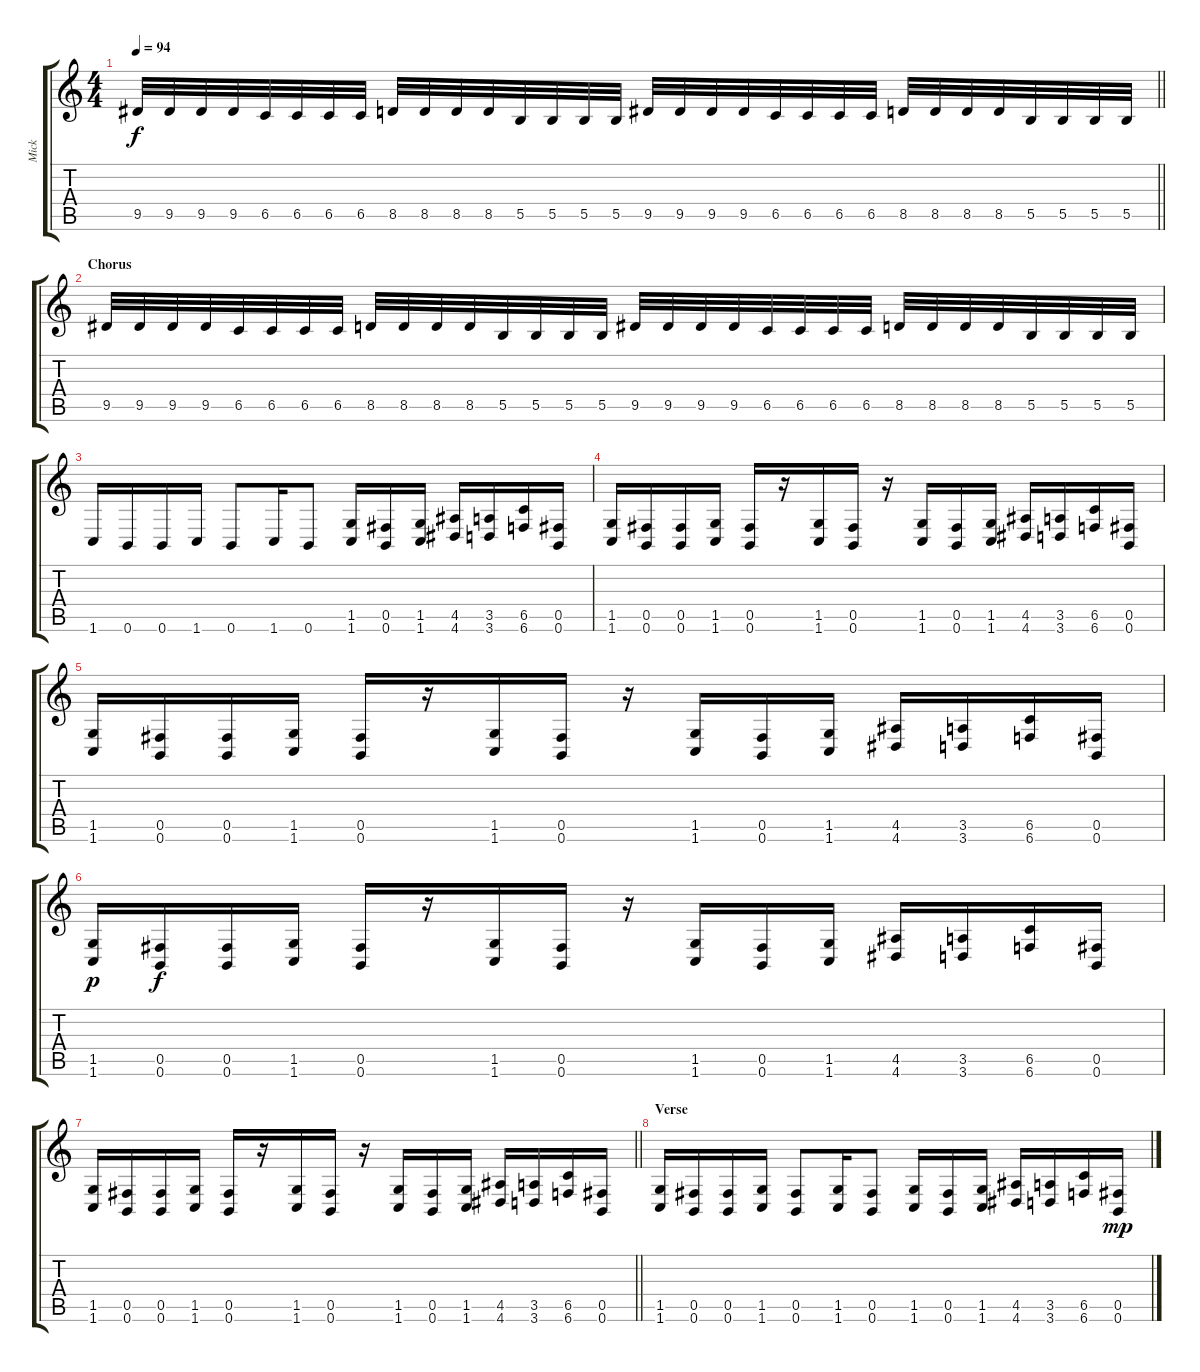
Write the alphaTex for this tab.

\track ("Mick" "Mick") {instrument distortionguitar}
\staff {score tabs}
\tuning (Db4 Ab3 E3 B2 Gb2 B1) {hide}
\ts (4 4)
\tempo 94
\clef g2
\barLineRight lightlight
\ks c
9.5.32{dy f} 9.5.32 9.5.32 9.5.32 6.5.32 6.5.32 6.5.32 6.5.32 8.5.32 8.5.32 8.5.32 8.5.32 5.5.32 5.5.32 5.5.32 5.5.32 9.5.32 9.5.32 9.5.32 9.5.32 6.5.32 6.5.32 6.5.32 6.5.32 8.5.32 8.5.32 8.5.32 8.5.32 5.5.32 5.5.32 5.5.32 5.5.32 |
\section ("" "Chorus")
9.5.32 9.5.32 9.5.32 9.5.32 6.5.32 6.5.32 6.5.32 6.5.32 8.5.32 8.5.32 8.5.32 8.5.32 5.5.32 5.5.32 5.5.32 5.5.32 9.5.32 9.5.32 9.5.32 9.5.32 6.5.32 6.5.32 6.5.32 6.5.32 8.5.32 8.5.32 8.5.32 8.5.32 5.5.32 5.5.32 5.5.32 5.5.32 |
1.6.16 0.6.16 0.6.16 1.6.16 0.6.8 1.6.16 0.6.8 (1.5 1.6).16 (0.5 0.6).16 (1.5 1.6).16 (4.5 4.6).16 (3.5 3.6).16 (6.5 6.6).16 (0.5 0.6).16 |
(1.5 1.6).16 (0.5 0.6).16 (0.5 0.6).16 (1.5 1.6).16 (0.5 0.6).16 r.16 (1.5 1.6).16 (0.5 0.6).16 r.16 (1.5 1.6).16 (0.5 0.6).16 (1.5 1.6).16 (4.5 4.6).16 (3.5 3.6).16 (6.5 6.6).16 (0.5 0.6).16 |
(1.5 1.6).16 (0.5 0.6).16 (0.5 0.6).16 (1.5 1.6).16 (0.5 0.6).16 r.16 (1.5 1.6).16 (0.5 0.6).16 r.16 (1.5 1.6).16 (0.5 0.6).16 (1.5 1.6).16 (4.5 4.6).16 (3.5 3.6).16 (6.5 6.6).16 (0.5 0.6).16 |
(1.5 1.6).16{dy p} (0.5 0.6).16{dy f} (0.5 0.6).16 (1.5 1.6).16 (0.5 0.6).16 r.16 (1.5 1.6).16 (0.5 0.6).16 r.16 (1.5 1.6).16 (0.5 0.6).16 (1.5 1.6).16 (4.5 4.6).16 (3.5 3.6).16 (6.5 6.6).16 (0.5 0.6).16 |
\barLineRight lightlight
(1.5 1.6).16 (0.5 0.6).16 (0.5 0.6).16 (1.5 1.6).16 (0.5 0.6).16 r.16 (1.5 1.6).16 (0.5 0.6).16 r.16 (1.5 1.6).16 (0.5 0.6).16 (1.5 1.6).16 (4.5 4.6).16 (3.5 3.6).16 (6.5 6.6).16 (0.5 0.6).16 |
\section ("" "Verse")
(1.5 1.6).16 (0.5 0.6).16 (0.5 0.6).16 (1.5 1.6).16 (0.5 0.6).8 (1.5 1.6).16 (0.5 0.6).8 (1.5 1.6).16 (0.5 0.6).16 (1.5 1.6).16 (4.5 4.6).16 (3.5 3.6).16 (6.5 6.6).16 (0.5 0.6).16{dy mp}
